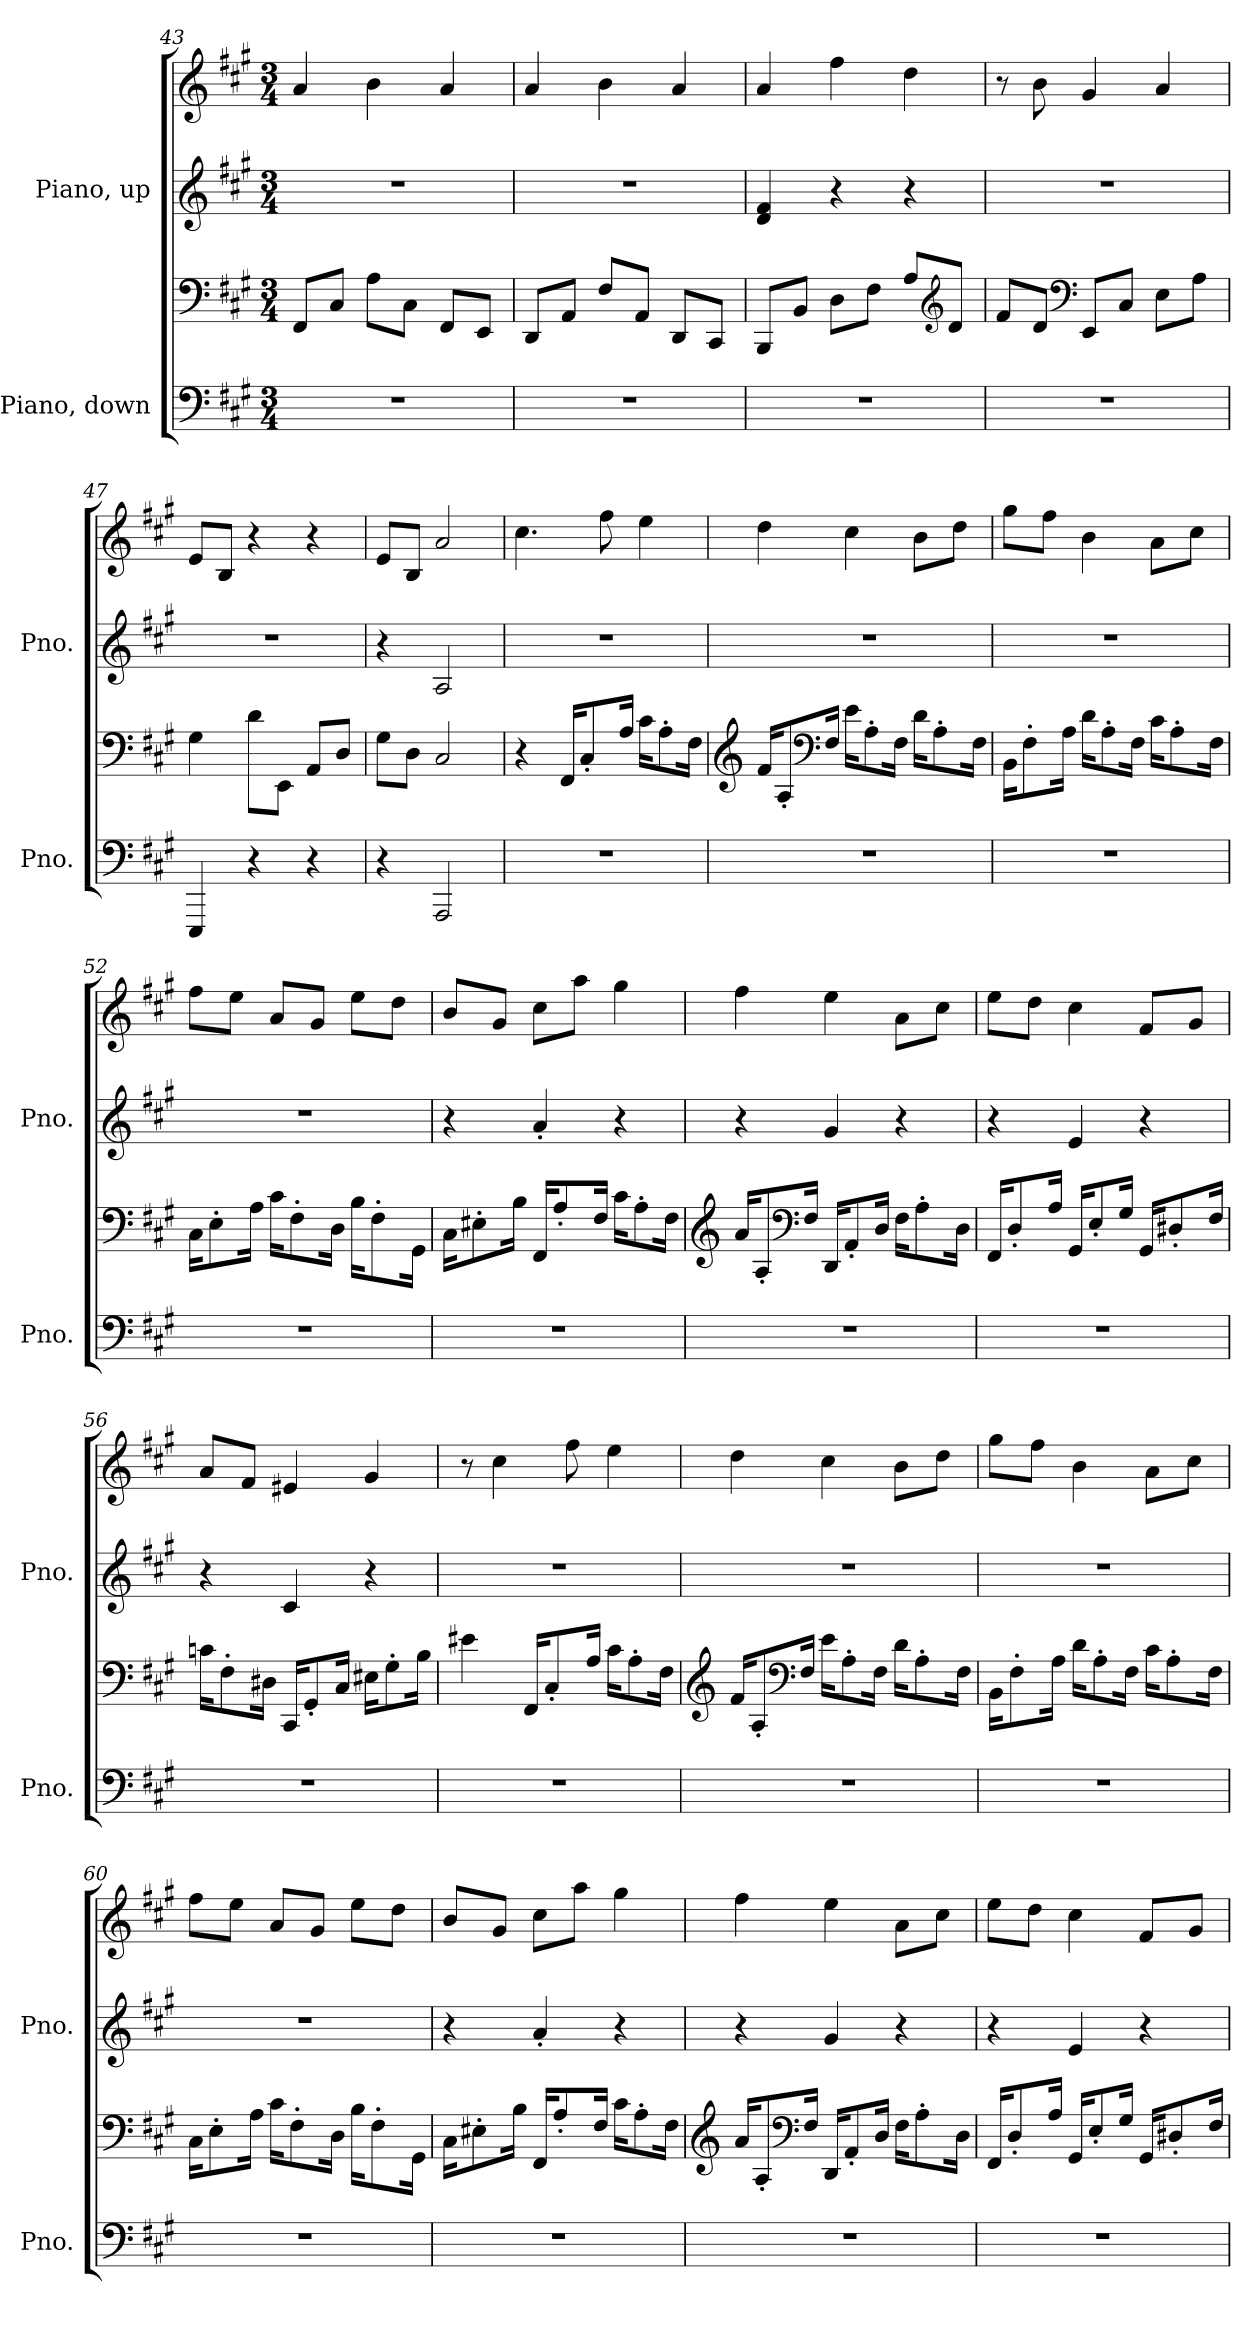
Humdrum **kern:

**kern	**kern	**kern	**kern
*part2	*part2	*part1	*part1
*staff4	*staff3	*staff2	*staff1
*I"Piano, down	*	*I"Piano, up	*
*I'Pno.	*	*I'Pno.	*
*clefF4	*clefF4	*clefG2	*clefG2
*k[f#c#g#]	*k[f#c#g#]	*k[f#c#g#]	*k[f#c#g#]
*M3/4	*M3/4	*M3/4	*M3/4
=43	=43	=43	=43
2.r	8FF#/L	2.r	4a/
.	8C#/J	.	.
.	8A\L	.	4b\
.	8C#\J	.	.
.	8FF#/L	.	4a/
.	8EE/J	.	.
=44	=44	=44	=44
2.r	8DD/L	2.r	4a/
.	8AA/J	.	.
.	8F#/L	.	4b\
.	8AA/J	.	.
.	8DD/L	.	4a/
.	8CC#/J	.	.
!!LO:PB:g=z
=45	=45	=45	=45
2.r	8BBB/L	4d/ 4f#/	4a/
.	8BB/J	.	.
.	8D\L	4r	4ff#\
.	8F#\J	.	.
.	8A/L	4r	4dd\
*	*clefG2	*	*
.	8d/J	.	.
=46	=46	=46	=46
2.r	8f#/L	2.r	8r
.	8d/J	.	8b\
*	*clefF4	*	*
.	8EE/L	.	4g#/
.	8C#/J	.	.
.	8E\L	.	4a/
.	8A\J	.	.
=47	=47	=47	=47
4EEE/	4G#\	2.r	8e/L
.	.	.	8B/J
4r	8d\L	.	4r
.	8EE\J	.	.
4r	8AA/L	.	4r
.	8D/J	.	.
=48	=48	=48	=48
4r	8G#\L	4r	8e/L
.	8D\J	.	8B/J
2AAA/	2C#/	2A/	2a/
=49	=49	=49	=49
2.r	4r	2.r	4.cc#\
.	16FF#/KL	.	.
.	8C#'/	.	.
.	.	.	8ff#\
.	16A/Jk	.	.
.	16c#\KL	.	4ee\
.	8A'\	.	.
.	16F#\Jk	.	.
!!LO:LB:g=z
=50	=50	=50	=50
*	*clefG2	*	*
2.r	16f#/KL	2.r	4dd\
.	8A'/	.	.
*	*clefF4	*	*
.	16F#/Jk	.	.
.	16e\KL	.	4cc#\
.	8A'\	.	.
.	16F#\Jk	.	.
.	16d\KL	.	8b\L
.	8A'\	.	.
.	.	.	8dd\J
.	16F#\Jk	.	.
=51	=51	=51	=51
2.r	16BB\KL	2.r	8gg#\L
.	8F#'\	.	.
.	.	.	8ff#\J
.	16A\Jk	.	.
.	16d\KL	.	4b\
.	8A'\	.	.
.	16F#\Jk	.	.
.	16c#\KL	.	8a\L
.	8A'\	.	.
.	.	.	8cc#\J
.	16F#\Jk	.	.
=52	=52	=52	=52
2.r	16C#\KL	2.r	8ff#\L
.	8E'\	.	.
.	.	.	8ee\J
.	16A\Jk	.	.
.	16c#\KL	.	8a/L
.	8F#'\	.	.
.	.	.	8g#/J
.	16D\Jk	.	.
.	16B\KL	.	8ee\L
.	8F#'\	.	.
.	.	.	8dd\J
.	16GG#\Jk	.	.
=53	=53	=53	=53
2.r	16C#\KL	4r	8b/L
.	8E#X'\	.	.
.	.	.	8g#/J
.	16B\Jk	.	.
.	16FF#/KL	4a'/	8cc#\L
.	8A'/	.	.
.	.	.	8aa\J
.	16F#/Jk	.	.
.	16c#\KL	4r	4gg#\
.	8A'\	.	.
.	16F#\Jk	.	.
!!LO:LB:g=z
=54	=54	=54	=54
*	*clefG2	*	*
2.r	16a/KL	4r	4ff#\
.	8A'/	.	.
*	*clefF4	*	*
.	16F#/Jk	.	.
.	16DD/KL	4g#/	4ee\
.	8AA'/	.	.
.	16D/Jk	.	.
.	16F#\KL	4r	8a\L
.	8A'\	.	.
.	.	.	8cc#\J
.	16D\Jk	.	.
=55	=55	=55	=55
2.r	16FF#/KL	4r	8ee\L
.	8D'/	.	.
.	.	.	8dd\J
.	16A/Jk	.	.
.	16GG#/KL	4e/	4cc#\
.	8E'/	.	.
.	16G#/Jk	.	.
.	16GG#/KL	4r	8f#/L
.	8D#X'/	.	.
.	.	.	8g#/J
.	16F#/Jk	.	.
=56	=56	=56	=56
2.r	16cn\KL	4r	8a/L
.	8F#'\	.	.
.	.	.	8f#/J
.	16D#X\Jk	.	.
.	16CC#/KL	4c#/	4e#X/
.	8GG#'/	.	.
.	16C#/Jk	.	.
.	16E#X\KL	4r	4g#/
.	8G#'\	.	.
.	16B\Jk	.	.
=57	=57	=57	=57
2.r	4e#X\	2.r	8r
.	.	.	4cc#\
.	16FF#/KL	.	.
.	8C#'/	.	.
.	.	.	8ff#\
.	16A/Jk	.	.
.	16c#\KL	.	4ee\
.	8A'\	.	.
.	16F#\Jk	.	.
!!LO:PB:g=z
=58	=58	=58	=58
*	*clefG2	*	*
2.r	16f#/KL	2.r	4dd\
.	8A'/	.	.
*	*clefF4	*	*
.	16F#/Jk	.	.
.	16e\KL	.	4cc#\
.	8A'\	.	.
.	16F#\Jk	.	.
.	16d\KL	.	8b\L
.	8A'\	.	.
.	.	.	8dd\J
.	16F#\Jk	.	.
=59	=59	=59	=59
2.r	16BB\KL	2.r	8gg#\L
.	8F#'\	.	.
.	.	.	8ff#\J
.	16A\Jk	.	.
.	16d\KL	.	4b\
.	8A'\	.	.
.	16F#\Jk	.	.
.	16c#\KL	.	8a\L
.	8A'\	.	.
.	.	.	8cc#\J
.	16F#\Jk	.	.
=60	=60	=60	=60
2.r	16C#\KL	2.r	8ff#\L
.	8E'\	.	.
.	.	.	8ee\J
.	16A\Jk	.	.
.	16c#\KL	.	8a/L
.	8F#'\	.	.
.	.	.	8g#/J
.	16D\Jk	.	.
.	16B\KL	.	8ee\L
.	8F#'\	.	.
.	.	.	8dd\J
.	16GG#\Jk	.	.
=61	=61	=61	=61
2.r	16C#\KL	4r	8b/L
.	8E#X'\	.	.
.	.	.	8g#/J
.	16B\Jk	.	.
.	16FF#/KL	4a'/	8cc#\L
.	8A'/	.	.
.	.	.	8aa\J
.	16F#/Jk	.	.
.	16c#\KL	4r	4gg#\
.	8A'\	.	.
.	16F#\Jk	.	.
!!LO:LB:g=z
=62	=62	=62	=62
*	*clefG2	*	*
2.r	16a/KL	4r	4ff#\
.	8A'/	.	.
*	*clefF4	*	*
.	16F#/Jk	.	.
.	16DD/KL	4g#/	4ee\
.	8AA'/	.	.
.	16D/Jk	.	.
.	16F#\KL	4r	8a\L
.	8A'\	.	.
.	.	.	8cc#\J
.	16D\Jk	.	.
=63	=63	=63	=63
2.r	16FF#/KL	4r	8ee\L
.	8D'/	.	.
.	.	.	8dd\J
.	16A/Jk	.	.
.	16GG#/KL	4e/	4cc#\
.	8E'/	.	.
.	16G#/Jk	.	.
.	16GG#/KL	4r	8f#/L
.	8D#X'/	.	.
.	.	.	8g#/J
.	16F#/Jk	.	.
=	=	=	=
*-	*-	*-	*-
